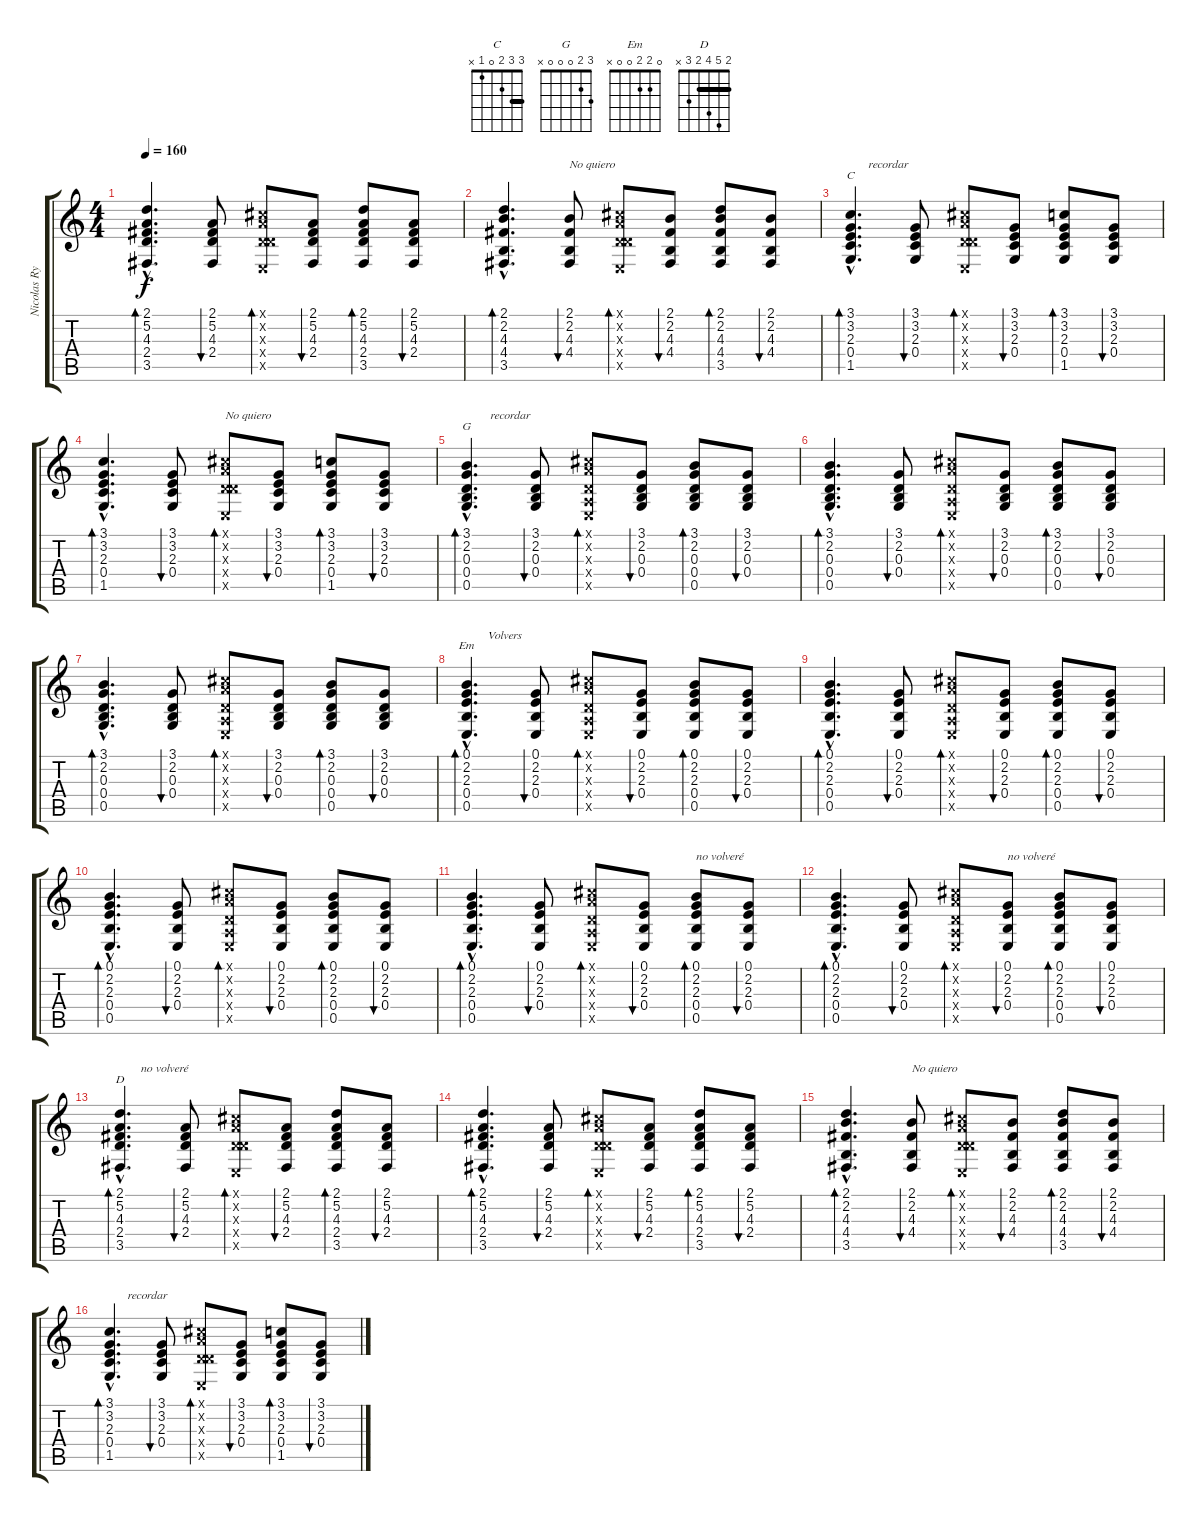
\track ("Nicolas Rythm" "Nicolas Ry") {instrument acousticguitarnylon}
\staff {score tabs}
\tuning (E2 A2 D3 G3 B3 E4) {hide}
\chord ("C" 3 3 2 0 1 x) {barre 3}
\chord ("G" 3 2 0 0 0 x)
\chord ("Em" 0 2 2 0 0 x)
\chord ("D" 2 5 4 2 3 x) {barre 2}
\ts (4 4)
\tempo 160
\clef g2
\ks c
(2.1{hac} 5.2{hac} 4.3{hac} 2.4{hac} 3.5{hac}).4{d bd 60 dy f} (2.1 5.2 4.3 2.4).8{bu 60} (0.1{x} 5.2{x} 0.3{x} 2.4{x} 2.5{x}).8{bd 60} (2.1 5.2 4.3 2.4).8{bu 60} (2.1 5.2 4.3 2.4 3.5).8{bd 60} (2.1 5.2 4.3 2.4).8{bu 60} |
(2.1{hac} 2.2{hac} 4.3{hac} 4.4{hac} 3.5{hac}).4{d bd 60} (2.1 2.2 4.3 4.4).8{bu 60 txt "No quiero "} (0.1{x} 5.2{x} 0.3{x} 2.4{x} 2.5{x}).8{bd 60} (2.1 2.2 4.3 4.4).8{bu 60} (2.1 2.2 4.3 4.4 3.5).8{bd 60} (2.1 2.2 4.3 4.4).8{bu 60} |
(3.1{hac} 3.2{hac} 2.3{hac} 0.4{hac} 1.5{hac}).4{d bd 60 ch "C" txt "      recordar"} (3.1 3.2 2.3 0.4).8{bu 60} (0.1{x} 5.2{x} 0.3{x} 2.4{x} 2.5{x}).8{bd 60} (3.1 3.2 2.3 0.4).8{bu 60} (3.1 3.2 2.3 0.4 1.5).8{bd 60} (3.1 3.2 2.3 0.4).8{bu 60} |
(3.1{hac} 3.2{hac} 2.3{hac} 0.4{hac} 1.5{hac}).4{d bd 60} (3.1 3.2 2.3 0.4).8{bu 60} (0.1{x} 5.2{x} 0.3{x} 2.4{x} 2.5{x}).8{bd 60 txt "No quiero"} (3.1 3.2 2.3 0.4).8{bu 60} (3.1 3.2 2.3 0.4 1.5).8{bd 60} (3.1 3.2 2.3 0.4).8{bu 60} |
(3.1{hac} 2.2{hac} 0.3{hac} 0.4{hac} 0.5{hac}).4{d bd 60 ch "G" txt "        recordar"} (3.1 2.2 0.3 0.4).8{bu 60} (0.1{x} 0.2{x} 0.3{x} 2.4{x} 2.5{x}).8{bd 60} (3.1 2.2 0.3 0.4).8{bu 60} (3.1 2.2 0.3 0.4 0.5).8{bd 60} (3.1 2.2 0.3 0.4).8{bu 60} |
(3.1{hac} 2.2{hac} 0.3{hac} 0.4{hac} 0.5{hac}).4{d bd 60} (3.1 2.2 0.3 0.4).8{bu 60} (0.1{x} 0.2{x} 0.3{x} 2.4{x} 2.5{x}).8{bd 60} (3.1 2.2 0.3 0.4).8{bu 60} (3.1 2.2 0.3 0.4 0.5).8{bd 60} (3.1 2.2 0.3 0.4).8{bu 60} |
(3.1{hac} 2.2{hac} 0.3{hac} 0.4{hac} 0.5{hac}).4{d bd 60} (3.1 2.2 0.3 0.4).8{bu 60} (0.1{x} 0.2{x} 0.3{x} 2.4{x} 2.5{x}).8{bd 60} (3.1 2.2 0.3 0.4).8{bu 60} (3.1 2.2 0.3 0.4 0.5).8{bd 60} (3.1 2.2 0.3 0.4).8{bu 60} |
(0.1{hac} 2.2{hac} 2.3{hac} 0.4{hac} 0.5{hac}).4{d bd 60 ch "Em" txt "       Volvers"} (0.1 2.2 2.3 0.4).8{bu 60} (0.1{x} 0.2{x} 0.3{x} 2.4{x} 2.5{x}).8{bd 60} (0.1 2.2 2.3 0.4).8{bu 60} (0.1 2.2 2.3 0.4 0.5).8{bd 60} (0.1 2.2 2.3 0.4).8{bu 60} |
(0.1{hac} 2.2{hac} 2.3{hac} 0.4{hac} 0.5{hac}).4{d bd 60} (0.1 2.2 2.3 0.4).8{bu 60} (0.1{x} 0.2{x} 0.3{x} 2.4{x} 2.5{x}).8{bd 60} (0.1 2.2 2.3 0.4).8{bu 60} (0.1 2.2 2.3 0.4 0.5).8{bd 60} (0.1 2.2 2.3 0.4).8{bu 60} |
(0.1{hac} 2.2{hac} 2.3{hac} 0.4{hac} 0.5{hac}).4{d bd 60} (0.1 2.2 2.3 0.4).8{bu 60} (0.1{x} 0.2{x} 0.3{x} 2.4{x} 2.5{x}).8{bd 60} (0.1 2.2 2.3 0.4).8{bu 60} (0.1 2.2 2.3 0.4 0.5).8{bd 60} (0.1 2.2 2.3 0.4).8{bu 60} |
(0.1{hac} 2.2{hac} 2.3{hac} 0.4{hac} 0.5{hac}).4{d bd 60} (0.1 2.2 2.3 0.4).8{bu 60} (0.1{x} 0.2{x} 0.3{x} 2.4{x} 2.5{x}).8{bd 60} (0.1 2.2 2.3 0.4).8{bu 60} (0.1 2.2 2.3 0.4 0.5).8{bd 60 txt "no volveré"} (0.1 2.2 2.3 0.4).8{bu 60} |
(0.1{hac} 2.2{hac} 2.3{hac} 0.4{hac} 0.5{hac}).4{d bd 60} (0.1 2.2 2.3 0.4).8{bu 60} (0.1{x} 0.2{x} 0.3{x} 2.4{x} 2.5{x}).8{bd 60} (0.1 2.2 2.3 0.4).8{bu 60 txt "no volveré"} (0.1 2.2 2.3 0.4 0.5).8{bd 60} (0.1 2.2 2.3 0.4).8{bu 60} |
(2.1{hac} 5.2{hac} 4.3{hac} 2.4{hac} 3.5{hac}).4{d bd 60 ch "D" txt "       no volveré"} (2.1 5.2 4.3 2.4).8{bu 60} (0.1{x} 5.2{x} 0.3{x} 2.4{x} 2.5{x}).8{bd 60} (2.1 5.2 4.3 2.4).8{bu 60} (2.1 5.2 4.3 2.4 3.5).8{bd 60} (2.1 5.2 4.3 2.4).8{bu 60} |
(2.1{hac} 5.2{hac} 4.3{hac} 2.4{hac} 3.5{hac}).4{d bd 60} (2.1 5.2 4.3 2.4).8{bu 60} (0.1{x} 5.2{x} 0.3{x} 2.4{x} 2.5{x}).8{bd 60} (2.1 5.2 4.3 2.4).8{bu 60} (2.1 5.2 4.3 2.4 3.5).8{bd 60} (2.1 5.2 4.3 2.4).8{bu 60} |
(2.1{hac} 2.2{hac} 4.3{hac} 4.4{hac} 3.5{hac}).4{d bd 60} (2.1 2.2 4.3 4.4).8{bu 60 txt "No quiero "} (0.1{x} 5.2{x} 0.3{x} 2.4{x} 2.5{x}).8{bd 60} (2.1 2.2 4.3 4.4).8{bu 60} (2.1 2.2 4.3 4.4 3.5).8{bd 60} (2.1 2.2 4.3 4.4).8{bu 60} |
(3.1{hac} 3.2{hac} 2.3{hac} 0.4{hac} 1.5{hac}).4{d bd 60 txt "      recordar"} (3.1 3.2 2.3 0.4).8{bu 60} (0.1{x} 5.2{x} 0.3{x} 2.4{x} 2.5{x}).8{bd 60} (3.1 3.2 2.3 0.4).8{bu 60} (3.1 3.2 2.3 0.4 1.5).8{bd 60} (3.1 3.2 2.3 0.4).8{bu 60}
